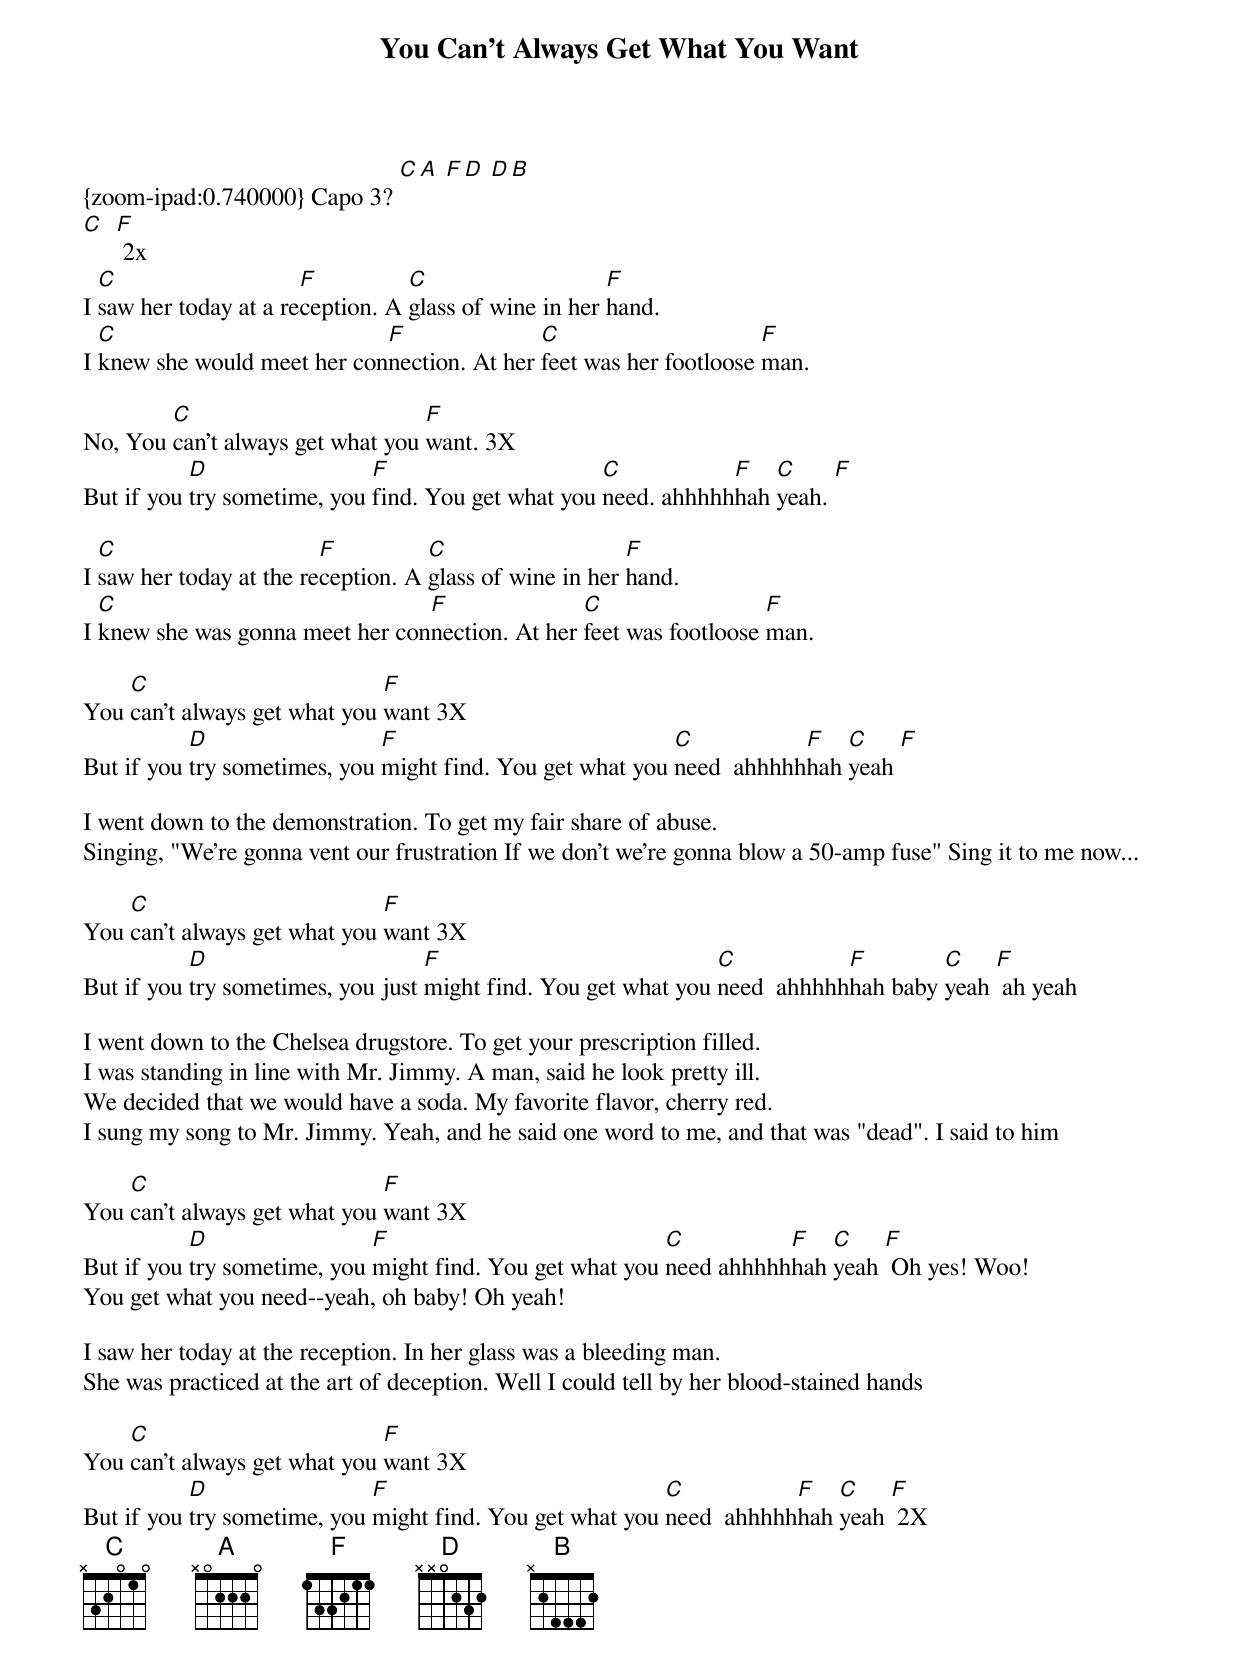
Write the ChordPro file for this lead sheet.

{title:You Can't Always Get What You Want}
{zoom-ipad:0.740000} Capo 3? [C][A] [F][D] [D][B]
[C]  [F] 2x
I [C]saw her today at a re[F]ception. A [C]glass of wine in her [F]hand.
I [C]knew she would meet her con[F]nection. At her [C]feet was her footloose [F]man.

No, You [C]can't always get what you [F]want. 3X
But if you [D]try sometime, you [F]find. You get what you [C]need. ahhhhh[F]hah [C]yeah. [F]

I [C]saw her today at the re[F]ception. A [C]glass of wine in her [F]hand.
I [C]knew she was gonna meet her con[F]nection. At her [C]feet was footloose [F]man.

You [C]can't always get what you [F]want 3X
But if you [D]try sometimes, you [F]might find. You get what you [C]need  ahhhhh[F]hah [C]yeah [F]

I went down to the demonstration. To get my fair share of abuse.
Singing, "We're gonna vent our frustration If we don't we're gonna blow a 50-amp fuse" Sing it to me now...

You [C]can't always get what you [F]want 3X
But if you [D]try sometimes, you just [F]might find. You get what you [C]need  ahhhhh[F]hah baby [C]yeah [F] ah yeah

I went down to the Chelsea drugstore. To get your prescription filled.
I was standing in line with Mr. Jimmy. A man, said he look pretty ill.
We decided that we would have a soda. My favorite flavor, cherry red.
I sung my song to Mr. Jimmy. Yeah, and he said one word to me, and that was "dead". I said to him

You [C]can't always get what you [F]want 3X
But if you [D]try sometime, you [F]might find. You get what you [C]need ahhhhh[F]hah [C]yeah [F] Oh yes! Woo!
You get what you need--yeah, oh baby! Oh yeah!

I saw her today at the reception. In her glass was a bleeding man.
She was practiced at the art of deception. Well I could tell by her blood-stained hands

You [C]can't always get what you [F]want 3X
But if you [D]try sometime, you [F]might find. You get what you [C]need  ahhhhh[F]hah [C]yeah [F] 2X
